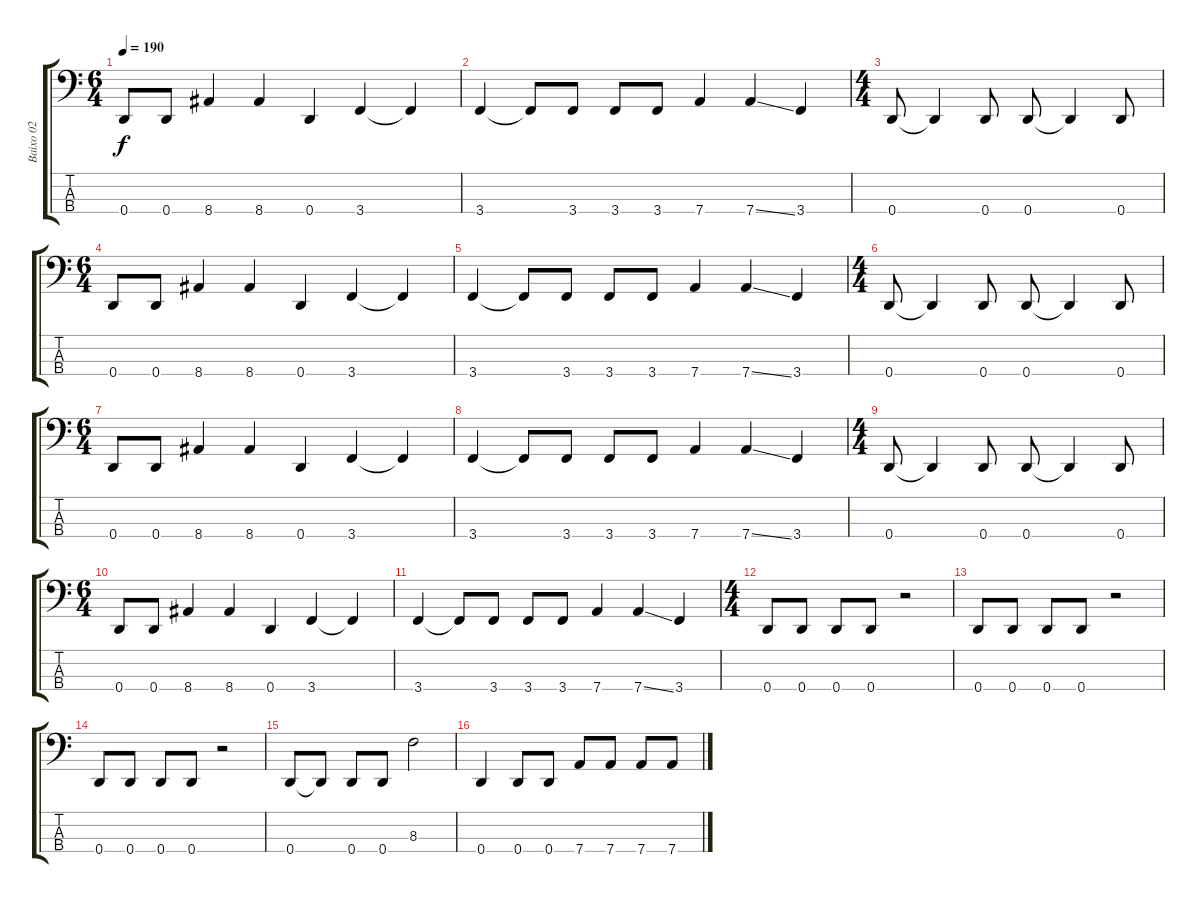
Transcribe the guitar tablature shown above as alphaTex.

\track ("Baixo 02" "Baixo 02") {instrument electricbasspick}
\staff {score tabs}
\tuning (G2 D2 A1 D1) {hide}
\ts (6 4)
\tempo 190
\clef f4
\ks c
0.4.8{dy f} 0.4.8 8.4.4 8.4.4 0.4.4 3.4.4 3.4{t}.4 |
3.4.4 3.4{t}.8 3.4.8 3.4.8 3.4.8 7.4.4 7.4{ss}.4 3.4.4 |
\ts (4 4)
0.4.8 0.4{t}.4 0.4.8 0.4.8 0.4{t}.4 0.4.8 |
\ts (6 4)
0.4.8 0.4.8 8.4.4 8.4.4 0.4.4 3.4.4 3.4{t}.4 |
3.4.4 3.4{t}.8 3.4.8 3.4.8 3.4.8 7.4.4 7.4{ss}.4 3.4.4 |
\ts (4 4)
0.4.8 0.4{t}.4 0.4.8 0.4.8 0.4{t}.4 0.4.8 |
\ts (6 4)
0.4.8 0.4.8 8.4.4 8.4.4 0.4.4 3.4.4 3.4{t}.4 |
3.4.4 3.4{t}.8 3.4.8 3.4.8 3.4.8 7.4.4 7.4{ss}.4 3.4.4 |
\ts (4 4)
0.4.8 0.4{t}.4 0.4.8 0.4.8 0.4{t}.4 0.4.8 |
\ts (6 4)
0.4.8 0.4.8 8.4.4 8.4.4 0.4.4 3.4.4 3.4{t}.4 |
3.4.4 3.4{t}.8 3.4.8 3.4.8 3.4.8 7.4.4 7.4{ss}.4 3.4.4 |
\ts (4 4)
0.4.8 0.4.8 0.4.8 0.4.8 r.2 |
0.4.8 0.4.8 0.4.8 0.4.8 r.2 |
0.4.8 0.4.8 0.4.8 0.4.8 r.2 |
0.4.8 0.4{t}.8 0.4.8 0.4.8 8.3.2 |
0.4.4 0.4.8 0.4.8 7.4.8 7.4.8 7.4.8 7.4.8
